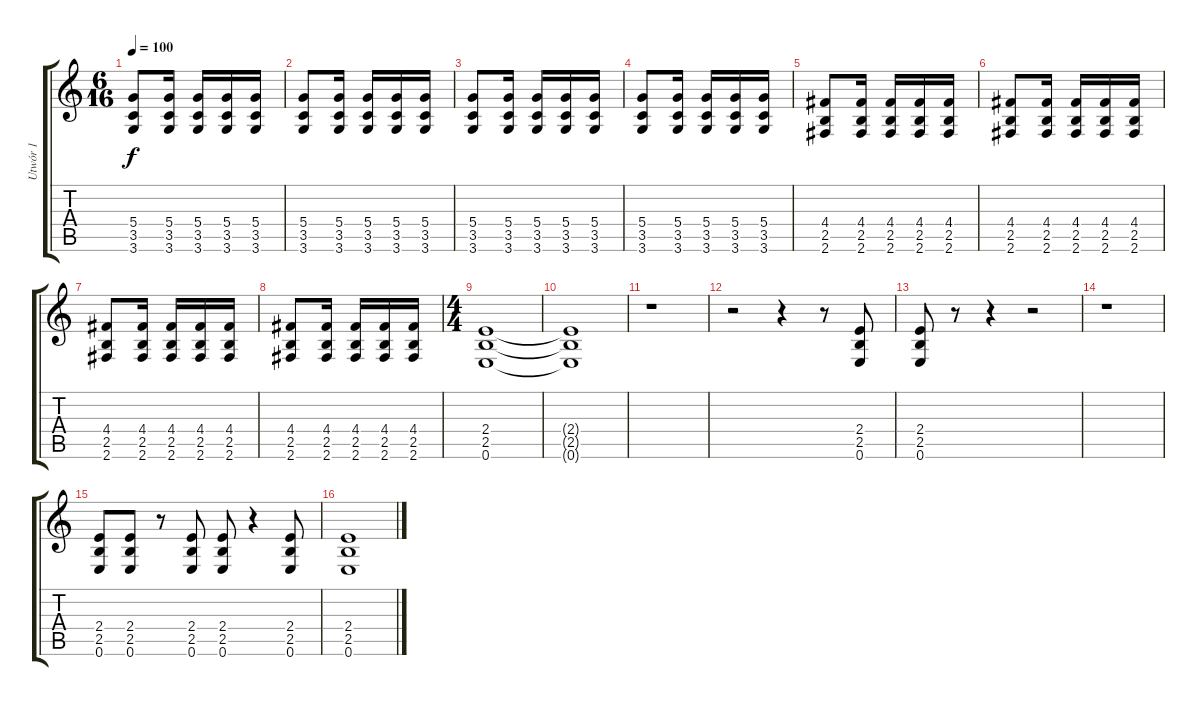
\track ("Utwór 1" "Utwór 1") {instrument distortionguitar}
\staff {score tabs}
\tuning (E4 B3 G3 D3 A2 E2) {hide}
\ts (6 16)
\tempo 100
\clef g2
\ks c
(5.4 3.5 3.6).8{dy f} (5.4 3.5 3.6).16 (5.4 3.5 3.6).16 (5.4 3.5 3.6).16 (5.4 3.5 3.6).16 |
(5.4 3.5 3.6).8 (5.4 3.5 3.6).16 (5.4 3.5 3.6).16 (5.4 3.5 3.6).16 (5.4 3.5 3.6).16 |
(5.4 3.5 3.6).8 (5.4 3.5 3.6).16 (5.4 3.5 3.6).16 (5.4 3.5 3.6).16 (5.4 3.5 3.6).16 |
(5.4 3.5 3.6).8 (5.4 3.5 3.6).16 (5.4 3.5 3.6).16 (5.4 3.5 3.6).16 (5.4 3.5 3.6).16 |
(4.4 2.5 2.6).8 (4.4 2.5 2.6).16 (4.4 2.5 2.6).16 (4.4 2.5 2.6).16 (4.4 2.5 2.6).16 |
(4.4 2.5 2.6).8 (4.4 2.5 2.6).16 (4.4 2.5 2.6).16 (4.4 2.5 2.6).16 (4.4 2.5 2.6).16 |
(4.4 2.5 2.6).8 (4.4 2.5 2.6).16 (4.4 2.5 2.6).16 (4.4 2.5 2.6).16 (4.4 2.5 2.6).16 |
(4.4 2.5 2.6).8 (4.4 2.5 2.6).16 (4.4 2.5 2.6).16 (4.4 2.5 2.6).16 (4.4 2.5 2.6).16 |
\ts (4 4)
(2.4 2.5 0.6).1 |
(2.4{t} 2.5{t} 0.6{t}).1 |
r.1 |
r.2 r.4 r.8 (2.4 2.5 0.6).8 |
(2.4 2.5 0.6).8 r.8 r.4 r.2 |
r.1 |
(2.4 2.5 0.6).8 (2.4 2.5 0.6).8 r.8 (2.4 2.5 0.6).8 (2.4 2.5 0.6).8 r.4 (2.4 2.5 0.6).8 |
(2.4 2.5 0.6).1
